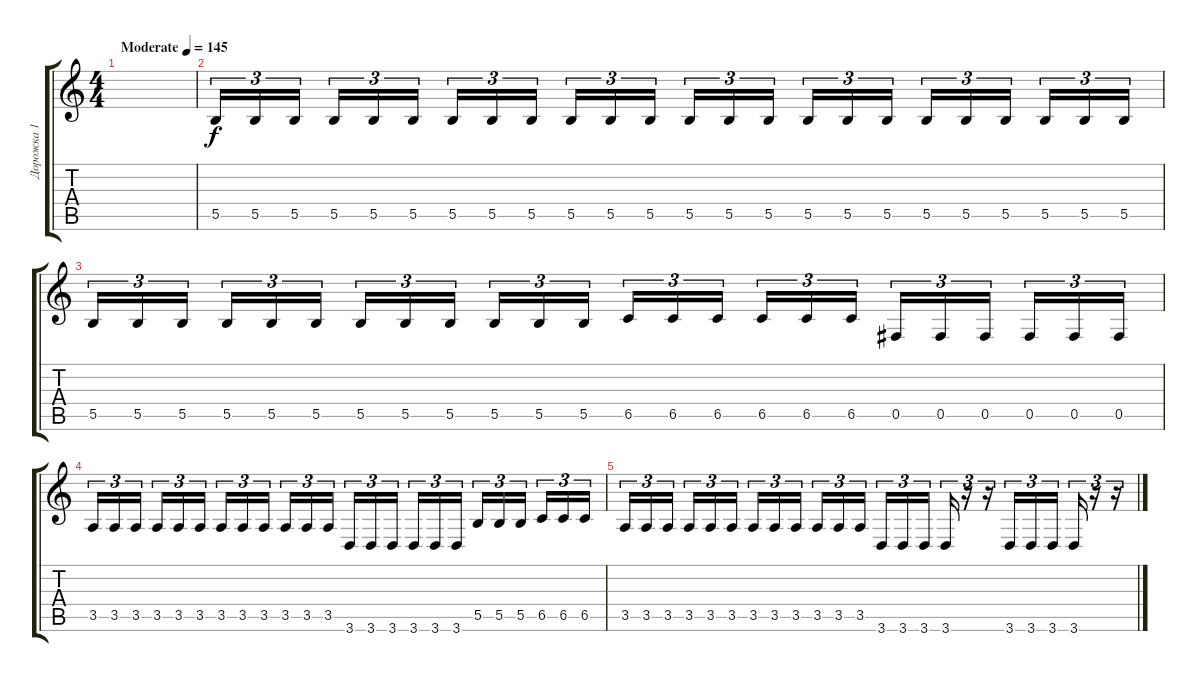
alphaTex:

\track ("Дорожка 1" "Дорожка 1") {instrument distortionguitar}
\staff {score tabs}
\tuning (Db4 Ab3 E3 B2 Gb2 B1) {hide}
\ts (4 4)
\tempo (145 "Moderate")
\clef g2
\ks c
|
5.5.16{tu (3 2)} 5.5.16{tu (3 2)} 5.5.16{tu (3 2) beam splitsecondary} 5.5.16{tu (3 2)} 5.5.16{tu (3 2)} 5.5.16{tu (3 2)} 5.5.16{tu (3 2)} 5.5.16{tu (3 2)} 5.5.16{tu (3 2) beam splitsecondary} 5.5.16{tu (3 2)} 5.5.16{tu (3 2)} 5.5.16{tu (3 2)} 5.5.16{tu (3 2)} 5.5.16{tu (3 2)} 5.5.16{tu (3 2) beam splitsecondary} 5.5.16{tu (3 2)} 5.5.16{tu (3 2)} 5.5.16{tu (3 2)} 5.5.16{tu (3 2)} 5.5.16{tu (3 2)} 5.5.16{tu (3 2) beam splitsecondary} 5.5.16{tu (3 2)} 5.5.16{tu (3 2)} 5.5.16{tu (3 2)} |
5.5.16{tu (3 2)} 5.5.16{tu (3 2)} 5.5.16{tu (3 2) beam splitsecondary} 5.5.16{tu (3 2)} 5.5.16{tu (3 2)} 5.5.16{tu (3 2)} 5.5.16{tu (3 2)} 5.5.16{tu (3 2)} 5.5.16{tu (3 2) beam splitsecondary} 5.5.16{tu (3 2)} 5.5.16{tu (3 2)} 5.5.16{tu (3 2)} 6.5.16{tu (3 2)} 6.5.16{tu (3 2)} 6.5.16{tu (3 2) beam splitsecondary} 6.5.16{tu (3 2)} 6.5.16{tu (3 2)} 6.5.16{tu (3 2)} 0.5.16{tu (3 2)} 0.5.16{tu (3 2)} 0.5.16{tu (3 2) beam splitsecondary} 0.5.16{tu (3 2)} 0.5.16{tu (3 2)} 0.5.16{tu (3 2)} |
3.5.16{tu (3 2)} 3.5.16{tu (3 2)} 3.5.16{tu (3 2) beam splitsecondary} 3.5.16{tu (3 2)} 3.5.16{tu (3 2)} 3.5.16{tu (3 2)} 3.5.16{tu (3 2)} 3.5.16{tu (3 2)} 3.5.16{tu (3 2) beam splitsecondary} 3.5.16{tu (3 2)} 3.5.16{tu (3 2)} 3.5.16{tu (3 2)} 3.6.16{tu (3 2)} 3.6.16{tu (3 2)} 3.6.16{tu (3 2) beam splitsecondary} 3.6.16{tu (3 2)} 3.6.16{tu (3 2)} 3.6.16{tu (3 2)} 5.5.16{tu (3 2)} 5.5.16{tu (3 2)} 5.5.16{tu (3 2) beam splitsecondary} 6.5.16{tu (3 2)} 6.5.16{tu (3 2)} 6.5.16{tu (3 2)} |
3.5.16{tu (3 2)} 3.5.16{tu (3 2)} 3.5.16{tu (3 2) beam splitsecondary} 3.5.16{tu (3 2)} 3.5.16{tu (3 2)} 3.5.16{tu (3 2)} 3.5.16{tu (3 2)} 3.5.16{tu (3 2)} 3.5.16{tu (3 2) beam splitsecondary} 3.5.16{tu (3 2)} 3.5.16{tu (3 2)} 3.5.16{tu (3 2)} 3.6.16{tu (3 2)} 3.6.16{tu (3 2)} 3.6.16{tu (3 2) beam splitsecondary} 3.6.16{tu (3 2)} r.16{tu (3 2)} r.16{tu (3 2)} 3.6.16{tu (3 2)} 3.6.16{tu (3 2)} 3.6.16{tu (3 2) beam splitsecondary} 3.6.16{tu (3 2)} r.16{tu (3 2)} r.16{tu (3 2)}
